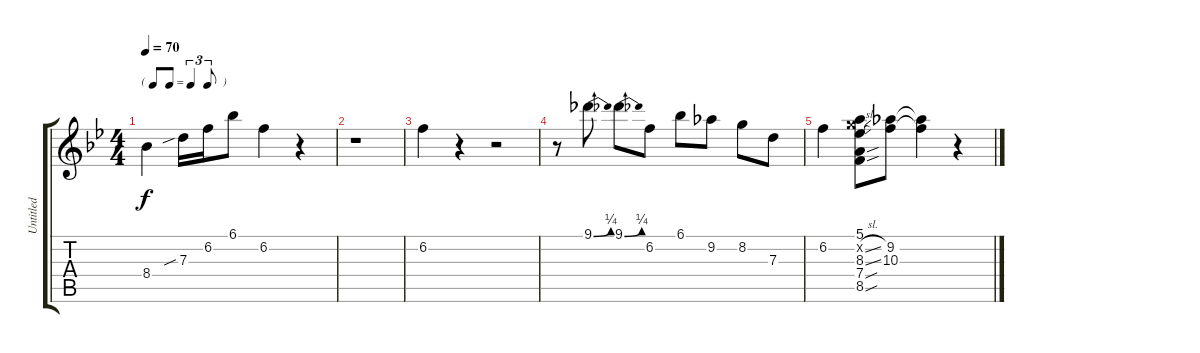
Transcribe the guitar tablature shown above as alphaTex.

\track ("Untitled" "Untitled") {instrument electricguitarjazz}
\staff {score tabs}
\tuning (E4 B3 G3 D3 A2 E2) {hide}
\ts (4 4)
\tf triplet8th
\tempo 70
\clef g2
\ks bb
8.4.4{dy f} 7.3{sib}.16 6.2.16 6.1.8 6.2.4 r.4 |
r.1 |
6.2.4 r.4 r.2 |
r.8 9.1{be (bend 0 0 60 1)}.8 9.1{be (bend 0 0 60 1)}.8 6.2.8 6.1.8 9.2.8 8.2.8 7.3.8 |
6.2.4 (5.1 8.2{sl x} 8.3{sl} 7.4{sou} 8.5{sou}).8 (9.2 10.3).8 (9.2{t} 10.3{t}).4 r.4
